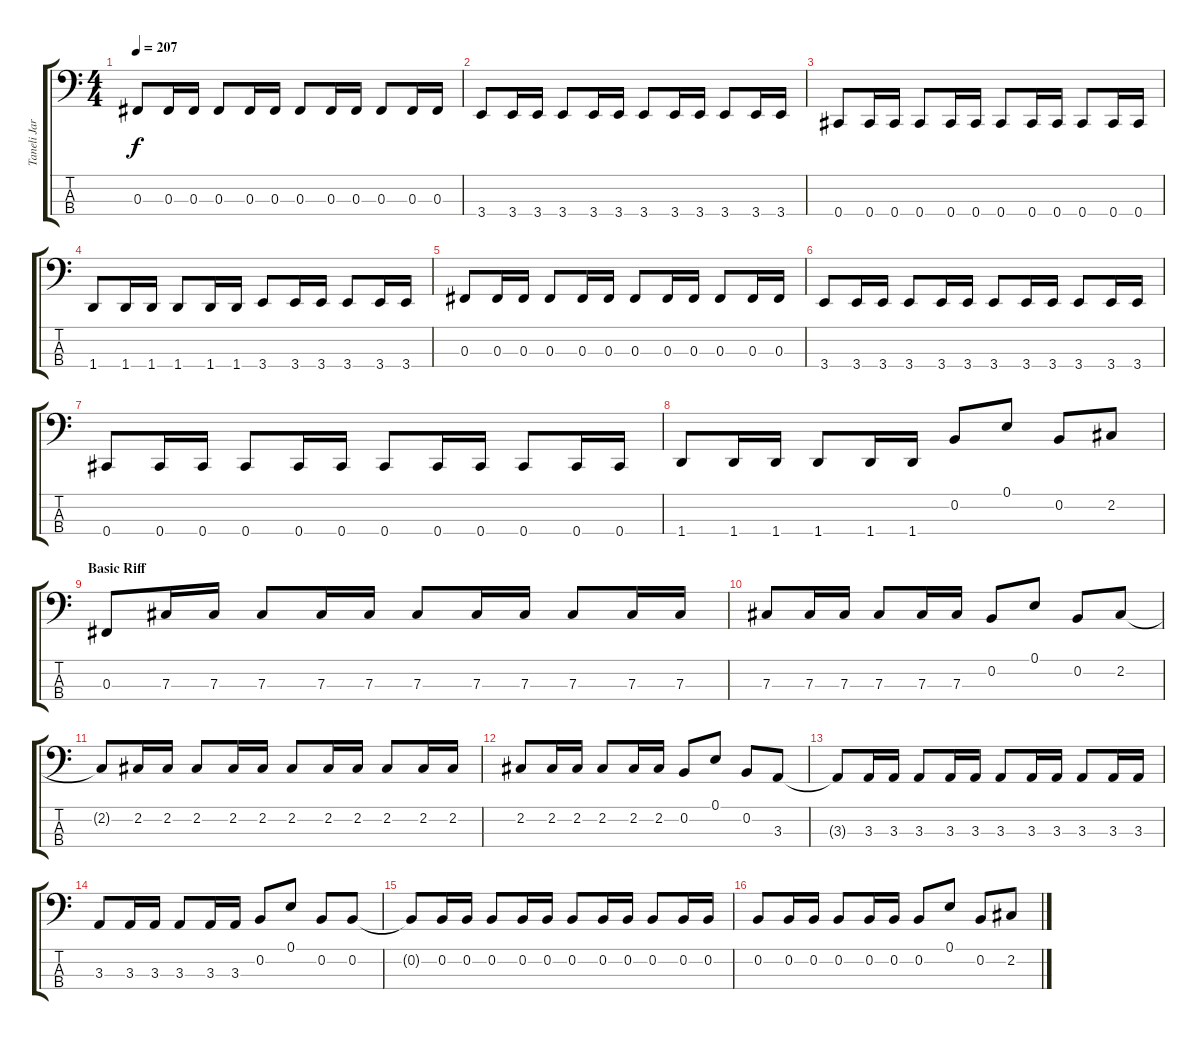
\track ("Taneli Jarva" "Taneli Jar") {instrument electricbassfinger}
\staff {score tabs}
\tuning (E2 B1 Gb1 Db1) {hide}
\ts (4 4)
\tempo 207
\clef f4
\ks c
0.3.8{dy f} 0.3.16 0.3.16 0.3.8 0.3.16 0.3.16 0.3.8 0.3.16 0.3.16 0.3.8 0.3.16 0.3.16 |
3.4.8 3.4.16 3.4.16 3.4.8 3.4.16 3.4.16 3.4.8 3.4.16 3.4.16 3.4.8 3.4.16 3.4.16 |
0.4.8 0.4.16 0.4.16 0.4.8 0.4.16 0.4.16 0.4.8 0.4.16 0.4.16 0.4.8 0.4.16 0.4.16 |
1.4.8 1.4.16 1.4.16 1.4.8 1.4.16 1.4.16 3.4.8 3.4.16 3.4.16 3.4.8 3.4.16 3.4.16 |
0.3.8 0.3.16 0.3.16 0.3.8 0.3.16 0.3.16 0.3.8 0.3.16 0.3.16 0.3.8 0.3.16 0.3.16 |
3.4.8 3.4.16 3.4.16 3.4.8 3.4.16 3.4.16 3.4.8 3.4.16 3.4.16 3.4.8 3.4.16 3.4.16 |
0.4.8 0.4.16 0.4.16 0.4.8 0.4.16 0.4.16 0.4.8 0.4.16 0.4.16 0.4.8 0.4.16 0.4.16 |
1.4.8 1.4.16 1.4.16 1.4.8 1.4.16 1.4.16 0.2.8 0.1.8 0.2.8 2.2.8 |
\section ("" "Basic Riff ")
0.3.8 7.3.16 7.3.16 7.3.8 7.3.16 7.3.16 7.3.8 7.3.16 7.3.16 7.3.8 7.3.16 7.3.16 |
7.3.8 7.3.16 7.3.16 7.3.8 7.3.16 7.3.16 0.2.8 0.1.8 0.2.8 2.2.8 |
2.2{t}.8 2.2.16 2.2.16 2.2.8 2.2.16 2.2.16 2.2.8 2.2.16 2.2.16 2.2.8 2.2.16 2.2.16 |
2.2.8 2.2.16 2.2.16 2.2.8 2.2.16 2.2.16 0.2.8 0.1.8 0.2.8 3.3.8 |
3.3{t}.8 3.3.16 3.3.16 3.3.8 3.3.16 3.3.16 3.3.8 3.3.16 3.3.16 3.3.8 3.3.16 3.3.16 |
3.3.8 3.3.16 3.3.16 3.3.8 3.3.16 3.3.16 0.2.8 0.1.8 0.2.8 0.2.8 |
0.2{t}.8 0.2.16 0.2.16 0.2.8 0.2.16 0.2.16 0.2.8 0.2.16 0.2.16 0.2.8 0.2.16 0.2.16 |
0.2.8 0.2.16 0.2.16 0.2.8 0.2.16 0.2.16 0.2.8 0.1.8 0.2.8 2.2.8
